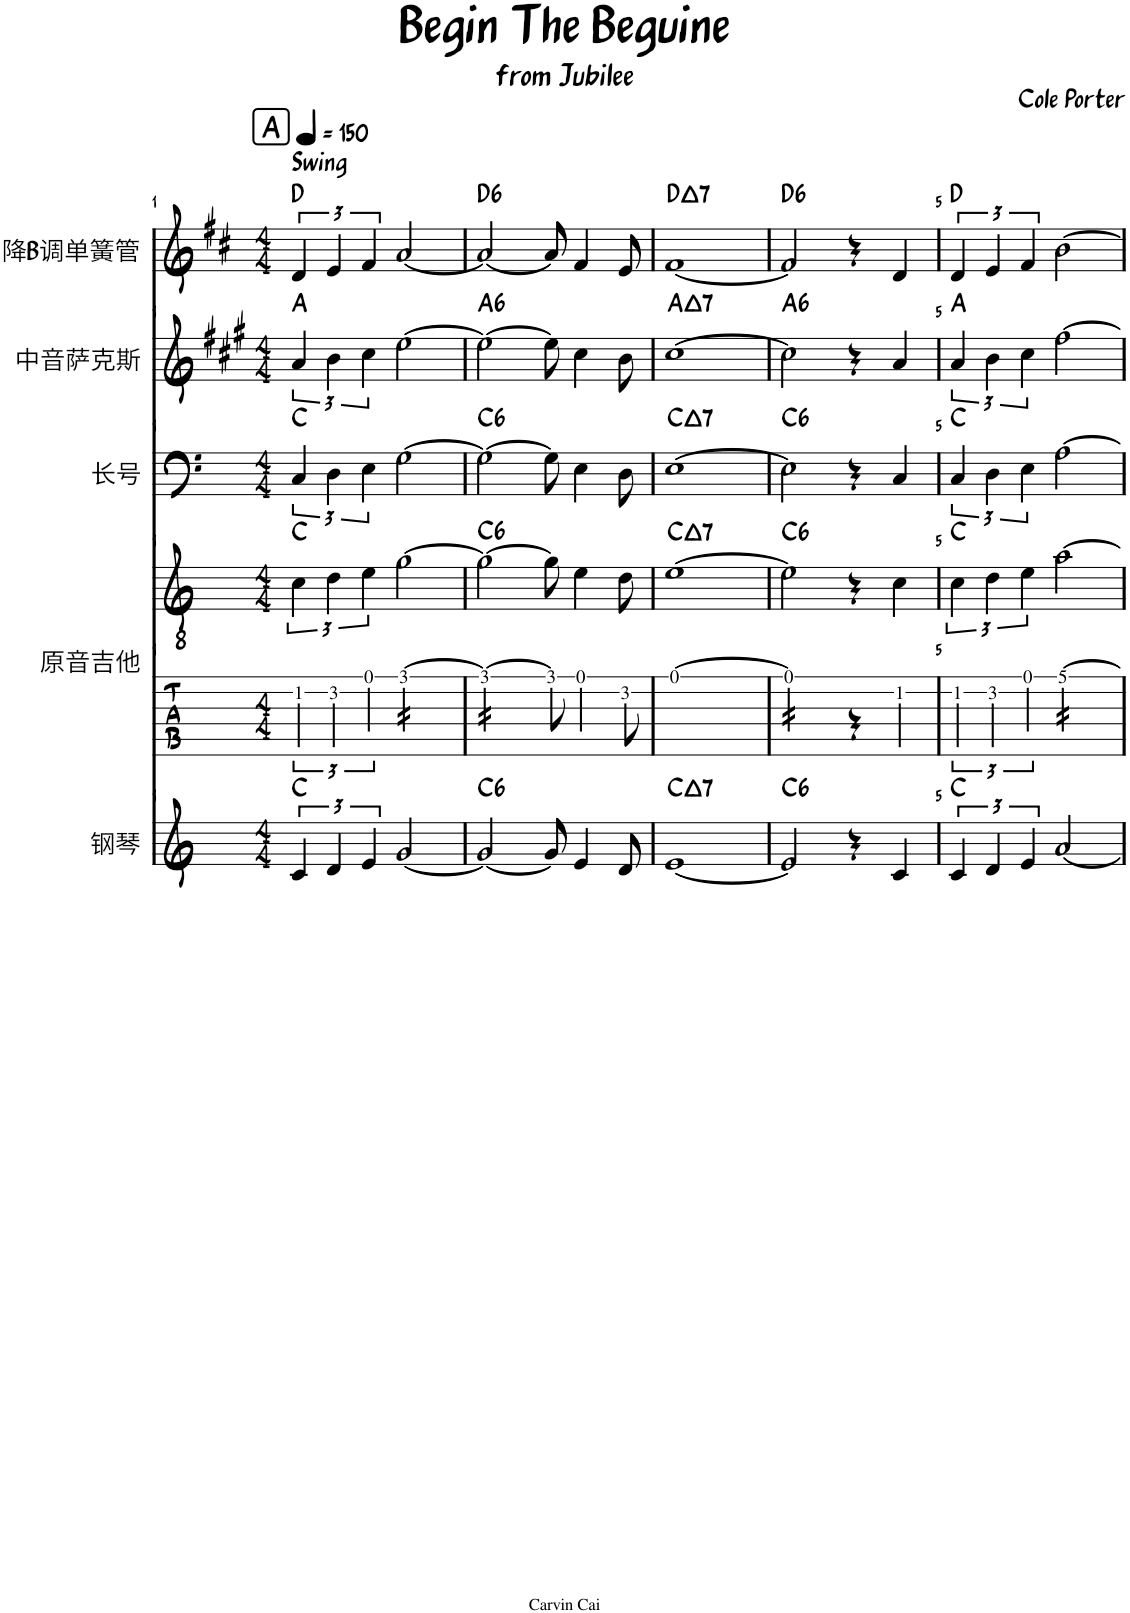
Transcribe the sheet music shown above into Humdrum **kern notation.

**kern	**harte	**kern	**kern	**harte	**kern	**harte	**kern	**harte	**kern	**harte
*part5	*part5	*part4	*part4	*part4	*part3	*part3	*part2	*part2	*part1	*part1
*staff6	*	*staff5	*staff4	*	*staff3	*	*staff2	*	*staff1	*
*I"钢琴	*	*I"原音吉他	*	*	*I"长号	*	*I"中音萨克斯	*	*I"降B调单簧管	*
*	*	*stria6	*	*	*	*	*	*	*	*
*clefG2	*	*	*clefGv2	*	*clefF4	*	*clefG2	*	*clefG2	*
*	*	*	*	*	*	*	*Trd5c9	*	*Trd1c2	*
*k[]	*	*k[]	*k[]	*	*k[]	*	*k[f#c#g#]	*	*k[f#c#]	*
*M4/4	*	*M4/4	*M4/4	*	*M4/4	*	*M4/4	*	*M4/4	*
*MM150	*	*MM150	*MM150	*	*MM150	*	*MM150	*	*MM150	*
!!LO:REH:place=s1:a:B:cj:fs=14:t=A
=1	=1	=1	=1	=1	=1	=1	=1	=1	=1	=1
!	!	!	!	!	!	!	!	!	!LO:TX:a:B:t=Swing	!
6c/	C:maj	6c\	6c\	C:maj	6C/	C:maj	6a/	A:maj	6d/	D:maj
6d/	.	6d\	6d\	.	6D\	.	6b\	.	6e/	.
6e/	.	6e\	6e\	.	6E\	.	6cc#\	.	6f#/	.
[2g/	.	[2g\	[2g\	.	[2G\	.	[2ee\	.	[2a/	.
=2	=2	=2	=2	=2	=2	=2	=2	=2	=2	=2
!	!LO:H:kt=6	!	!	!LO:H:kt=6	!	!LO:H:kt=6	!	!LO:H:kt=6	!	!LO:H:kt=6
2g/_	C:maj6	2g\_	2g\_	C:maj6	2G\_	C:maj6	2ee\_	A:maj6	2a/_	D:maj6
8g/]	.	8g\]	8g\]	.	8G\]	.	8ee\]	.	8a/]	.
4e/	.	4e\	4e\	.	4E\	.	4cc#\	.	4f#/	.
8d/	.	8d\	8d\	.	8D\	.	8b\	.	8e/	.
=3	=3	=3	=3	=3	=3	=3	=3	=3	=3	=3
!	!LO:H:kt=7	!	!	!LO:H:kt=7	!	!LO:H:kt=7	!	!LO:H:kt=7	!	!LO:H:kt=7
[1e	C:maj7	[1e	[1e	C:maj7	[1E	C:maj7	[1cc#	A:maj7	[1f#	D:maj7
=4	=4	=4	=4	=4	=4	=4	=4	=4	=4	=4
!	!LO:H:kt=6	!	!	!LO:H:kt=6	!	!LO:H:kt=6	!	!LO:H:kt=6	!	!LO:H:kt=6
2e/]	C:maj6	2e\]	2e\]	C:maj6	2E\]	C:maj6	2cc#\]	A:maj6	2f#/]	D:maj6
4r	.	4r	4r	.	4r	.	4r	.	4r	.
4c/	.	4c\	4c\	.	4C/	.	4a/	.	4d/	.
=5	=5	=5	=5	=5	=5	=5	=5	=5	=5	=5
6c/	C:maj	6c\	6c\	C:maj	6C/	C:maj	6a/	A:maj	6d/	D:maj
6d/	.	6d\	6d\	.	6D\	.	6b\	.	6e/	.
6e/	.	6e\	6e\	.	6E\	.	6cc#\	.	6f#/	.
[2a/	.	[2a\	[2a\	.	[2A\	.	[2ff#\	.	[2b\	.
=	=	=	=	=	=	=	=	=	=	=
*-	*-	*-	*-	*-	*-	*-	*-	*-	*-	*-
